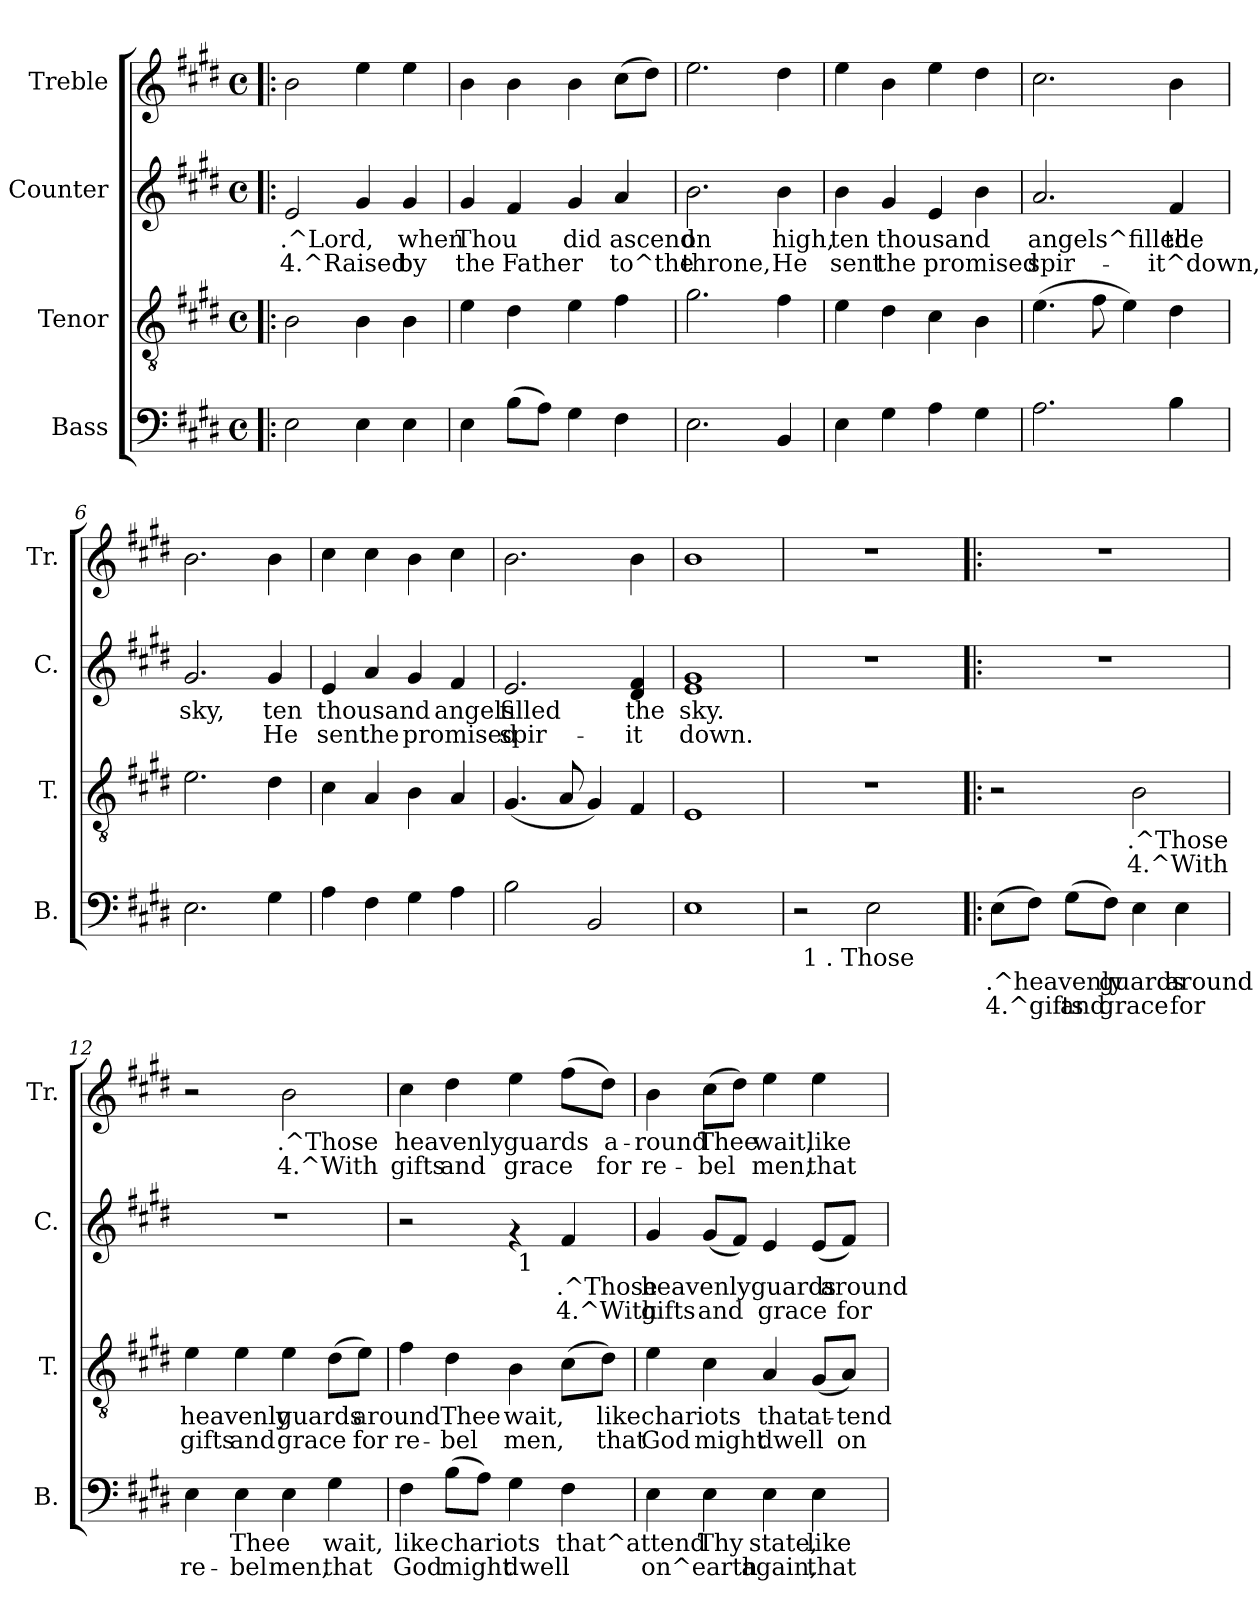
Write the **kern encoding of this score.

**kern	**text	**text	**kern	**text	**text	**kern	**text	**text	**kern	**text	**text
*part4	*part4	*part4	*part3	*part3	*part3	*part2	*part2	*part2	*part1	*part1	*part1
*staff4	*staff4	*staff4	*staff3	*staff3	*staff3	*staff2	*staff2	*staff2	*staff1	*staff1	*staff1
*I"Bass	*	*	*I"Tenor	*	*	*I"Counter	*	*	*I"Treble	*	*
*I'B.	*	*	*I'T.	*	*	*I'C.	*	*	*I'Tr.	*	*
!!LO:PB:g=z
*stria5	*	*	*stria5	*	*	*stria5	*	*	*stria5	*	*
*clefF4	*	*	*clefGv2	*	*	*clefG2	*	*	*clefG2	*	*
*k[f#c#g#d#]	*	*	*k[f#c#g#d#]	*	*	*k[f#c#g#d#]	*	*	*k[f#c#g#d#]	*	*
*E:	*	*	*E:	*	*	*E:	*	*	*E:	*	*
*M4/4	*	*	*M4/4	*	*	*M4/4	*	*	*M4/4	*	*
*met(c)	*	*	*met(c)	*	*	*met(c)	*	*	*met(c)	*	*
=1!|:	=1!|:	=1!|:	=1!|:	=1!|:	=1!|:	=1!|:	=1!|:	=1!|:	=1!|:	=1!|:	=1!|:
!	!LO:LY:b:rj	!	!	!LO:LY:b:rj	!	!	!LO:LY:b:rj	!LO:LY:b:rj	!	!LO:LY:b:rj	!
2E\	.	.	2B\	.	.	2e/	.^Lord,	4.^Raised	2b\	.	.
!	!LO:LY:b:rj	!	!	!LO:LY:b:rj	!	!	!LO:LY:b:rj	!LO:LY:b:rj	!	!LO:LY:b:rj	!
4E\	.	.	4B\	.	.	4g#/	.	.	4ee\	.	.
!	!LO:LY:b:rj	!	!	!LO:LY:b:rj	!	!	!LO:LY:b:rj	!LO:LY:b:rj	!	!LO:LY:b:rj	!
4E\	.	.	4B\	.	.	4g#/	when	by	4ee\	.	.
=2	=2	=2	=2	=2	=2	=2	=2	=2	=2	=2	=2
!	!LO:LY:b:rj	!	!	!LO:LY:b:rj	!	!	!LO:LY:b:rj	!LO:LY:b:rj	!	!LO:LY:b:rj	!
4E\	.	.	4e\	.	.	4g#/	Thou	the	4b\	.	.
!	!LO:LY:b:rj	!	!	!LO:LY:b:rj	!	!	!LO:LY:b:rj	!LO:LY:b:rj	!	!LO:LY:b:rj	!
(>8B\L	.	.	4d#\	.	.	4f#/	.	Father	4b\	.	.
!	!LO:LY:b:rj	!	!	!	!	!	!	!	!	!	!
8A\J)	.	.	.	.	.	.	.	.	.	.	.
!	!LO:LY:b:rj	!	!	!LO:LY:b:rj	!	!	!LO:LY:b:rj	!LO:LY:b:rj	!	!LO:LY:b:rj	!
4G#\	.	.	4e\	.	.	4g#/	did	.	4b\	.	.
!	!LO:LY:b:rj	!	!	!LO:LY:b:rj	!	!	!LO:LY:b:rj	!LO:LY:b:rj	!	!LO:LY:b:rj	!
4F#\	.	.	4f#\	.	.	4a/	ascend	to^the	(>8cc#\L	.	.
!	!	!	!	!	!	!	!	!	!	!LO:LY:b:rj	!
.	.	.	.	.	.	.	.	.	8dd#\J)	.	.
=3	=3	=3	=3	=3	=3	=3	=3	=3	=3	=3	=3
!	!LO:LY:b:rj	!	!	!LO:LY:b:rj	!	!	!LO:LY:b:rj	!LO:LY:b:rj	!	!LO:LY:b:rj	!
2.E\	.	.	2.g#\	.	.	2.b\	on	throne,	2.ee\	.	.
!	!LO:LY:b:rj	!	!	!LO:LY:b:rj	!	!	!LO:LY:b:rj	!LO:LY:b:rj	!	!LO:LY:b:rj	!
4BB/	.	.	4f#\	.	.	4b\	high,	He	4dd#\	.	.
=4	=4	=4	=4	=4	=4	=4	=4	=4	=4	=4	=4
!	!LO:LY:b:rj	!	!	!LO:LY:b:rj	!	!	!LO:LY:b:rj	!LO:LY:b:rj	!	!LO:LY:b:rj	!
4E\	.	.	4e\	.	.	4b\	ten	sent	4ee\	.	.
!	!LO:LY:b:rj	!	!	!LO:LY:b:rj	!	!	!LO:LY:b:rj	!LO:LY:b:rj	!	!LO:LY:b:rj	!
4G#\	.	.	4d#\	.	.	4g#/	thousand	the	4b\	.	.
!	!LO:LY:b:rj	!	!	!LO:LY:b:rj	!	!	!LO:LY:b:rj	!LO:LY:b:rj	!	!LO:LY:b:rj	!
4A\	.	.	4c#\	.	.	4e/	.	promised	4ee\	.	.
!	!LO:LY:b:rj	!	!	!LO:LY:b:rj	!	!	!LO:LY:b:rj	!LO:LY:b:rj	!	!LO:LY:b:rj	!
4G#\	.	.	4B\	.	.	4b\	.	.	4dd#\	.	.
=5	=5	=5	=5	=5	=5	=5	=5	=5	=5	=5	=5
!	!LO:LY:b:rj	!	!	!LO:LY:b:rj	!	!	!LO:LY:b:rj	!LO:LY:b:rj	!	!LO:LY:b:rj	!
2.A\	.	.	(>4.e\	.	.	2.a/	angels^filled	spir-	2.cc#>\	.	.
!	!	!	!	!LO:LY:b:rj	!	!	!	!	!	!	!
.	.	.	8f#\	.	.	.	.	.	.	.	.
!	!	!	!	!LO:LY:b:rj	!	!	!	!	!	!	!
.	.	.	4e\)	.	.	.	.	.	.	.	.
!	!LO:LY:b:rj	!	!	!LO:LY:b:rj	!	!	!LO:LY:b:rj	!LO:LY:b:rj	!	!LO:LY:b:rj	!
4B\	.	.	4d#\	.	.	4f#/	-the	it^down,	4b\	.	.
=6	=6	=6	=6	=6	=6	=6	=6	=6	=6	=6	=6
!	!LO:LY:b:rj	!	!	!LO:LY:b:rj	!	!	!LO:LY:b:rj	!LO:LY:b:rj	!	!LO:LY:b:rj	!
2.E\	.	.	2.e\	.	.	2.g#/	sky,	.	2.b\	.	.
!	!LO:LY:b:rj	!	!	!LO:LY:b:rj	!	!	!LO:LY:b:rj	!LO:LY:b:rj	!	!LO:LY:b:rj	!
4G#\	.	.	4d#\	.	.	4g#/	ten	He	4b\	.	.
=7	=7	=7	=7	=7	=7	=7	=7	=7	=7	=7	=7
!	!LO:LY:b:rj	!	!	!LO:LY:b:rj	!	!	!LO:LY:b:rj	!LO:LY:b:rj	!	!LO:LY:b:rj	!
4A\	.	.	4c#\	.	.	4e/	thousand	sent	4cc#\	.	.
!	!LO:LY:b:rj	!	!	!LO:LY:b:rj	!	!	!LO:LY:b:rj	!LO:LY:b:rj	!	!LO:LY:b:rj	!
4F#\	.	.	4A/	.	.	4a/	.	the	4cc#\	.	.
!	!LO:LY:b:rj	!	!	!LO:LY:b:rj	!	!	!LO:LY:b:rj	!LO:LY:b:rj	!	!LO:LY:b:rj	!
4G#\	.	.	4B\	.	.	4g#/	.	promised	4b\	.	.
!	!LO:LY:b:rj	!	!	!LO:LY:b:rj	!	!	!LO:LY:b:rj	!LO:LY:b:rj	!	!LO:LY:b:rj	!
4A\	.	.	4A/	.	.	4f#/	angels	.	4cc#\	.	.
=8	=8	=8	=8	=8	=8	=8	=8	=8	=8	=8	=8
!	!LO:LY:b:rj	!	!	!LO:LY:b:rj	!	!	!LO:LY:b:rj	!LO:LY:b:rj	!	!LO:LY:b:rj	!
2B\	.	.	(<4.G#/	.	.	2.e/	filled	spir-	2.b\	.	.
!	!	!	!	!LO:LY:b:rj	!	!	!	!	!	!	!
.	.	.	8A/	.	.	.	.	.	.	.	.
!	!LO:LY:b:rj	!	!	!LO:LY:b:rj	!	!	!	!	!	!	!
2BB/	.	.	4G#/)	.	.	.	.	.	.	.	.
!	!	!	!	!LO:LY:b:rj	!	!	!LO:LY:b:rj	!LO:LY:b:rj	!	!LO:LY:b:rj	!
.	.	.	4F#/	.	.	4d#/ 4f#/	-the	it	4b\	.	.
=9	=9	=9	=9	=9	=9	=9	=9	=9	=9	=9	=9
!	!LO:LY:b:rj	!	!	!LO:LY:b:rj	!	!	!LO:LY:b:rj	!LO:LY:b:rj	!	!LO:LY:b:rj	!
1E	.	.	1E	.	.	1g# 1e	sky.	down.	1b	.	.
=10	=10	=10	=10	=10	=10	=10	=10	=10	=10	=10	=10
*^	*	*	*	*	*	*	*	*	*	*	*
2r	64ryy	.	.	1r	.	.	1r	.	.	1r	.	.
!	!LO:TX:b:t=1 . Those	!	!	!	!	!	!	!	!	!	!	!
.	2ryy	.	.	.	.	.	.	.	.	.	.	.
!	!	!LO:LY:b:rj	!	!	!	!	!	!	!	!	!	!
2E\	.	.	.	.	.	.	.	.	.	.	.	.
.	4ryy	.	.	.	.	.	.	.	.	.	.	.
.	8...ryy	.	.	.	.	.	.	.	.	.	.	.
!!LO:PB:g=z
=11!|:	=11!|:	=11!|:	=11!|:	=11!|:	=11!|:	=11!|:	=11!|:	=11!|:	=11!|:	=11!|:	=11!|:	=11!|:
!	!	!LO:LY:b:rj	!LO:LY:b:rj	!	!	!	!	!	!	!	!	!
*v	*v	*	*	*	*	*	*	*	*	*	*	*
(>8E\L	.^heavenly	4.^gifts	2r	.	.	1r	.	.	1r	.	.
!	!LO:LY:b:rj	!LO:LY:b:rj	!	!	!	!	!	!	!	!	!
8F#\J)	.	.	.	.	.	.	.	.	.	.	.
!	!LO:LY:b:rj	!LO:LY:b:rj	!	!	!	!	!	!	!	!	!
(>8G#\L	.	and	.	.	.	.	.	.	.	.	.
!	!LO:LY:b:rj	!LO:LY:b:rj	!	!	!	!	!	!	!	!	!
8F#\J)	guards	grace	.	.	.	.	.	.	.	.	.
!	!LO:LY:b:rj	!LO:LY:b:rj	!	!LO:LY:b:rj	!LO:LY:b:rj	!	!	!	!	!	!
4E\	.	.	2B<\	.^Those	4.^With	.	.	.	.	.	.
!	!LO:LY:b:rj	!LO:LY:b:rj	!	!	!	!	!	!	!	!	!
4E\	around	for	.	.	.	.	.	.	.	.	.
=12	=12	=12	=12	=12	=12	=12	=12	=12	=12	=12	=12
!	!LO:LY:b:rj	!LO:LY:b:rj	!	!LO:LY:b:rj	!LO:LY:b:rj	!	!	!	!	!	!
4E\	-	-re-	4e\	heavenly	gifts	1r	.	.	2r	.	.
!	!LO:LY:b:rj	!LO:LY:b:rj	!	!LO:LY:b:rj	!LO:LY:b:rj	!	!	!	!	!	!
4E\	-Thee	bel	4e\	.	and	.	.	.	.	.	.
!	!LO:LY:b:rj	!LO:LY:b:rj	!	!LO:LY:b:rj	!LO:LY:b:rj	!	!	!	!	!LO:LY:b:rj	!LO:LY:b:rj
4E\	.	men,	4e\	guards	grace	.	.	.	2b\	.^Those	4.^With
!	!LO:LY:b:rj	!LO:LY:b:rj	!	!LO:LY:b:rj	!LO:LY:b:rj	!	!	!	!	!	!
4G#\	wait,	that	(>8d#\L	.	.	.	.	.	.	.	.
!	!	!	!	!LO:LY:b:rj	!LO:LY:b:rj	!	!	!	!	!	!
.	.	.	8e\J)	around	for	.	.	.	.	.	.
=13	=13	=13	=13	=13	=13	=13	=13	=13	=13	=13	=13
!	!LO:LY:b:rj	!LO:LY:b:rj	!	!LO:LY:b:rj	!LO:LY:b:rj	!	!	!	!	!LO:LY:b:rj	!LO:LY:b:rj
*	*	*	*	*	*	*^	*	*	*	*	*
4F#\	like	God	4f#\	-	-re-	2r	2ryy	.	.	4cc#\	heavenly	gifts
!	!LO:LY:b:rj	!LO:LY:b:rj	!	!LO:LY:b:rj	!LO:LY:b:rj	!	!	!	!	!	!LO:LY:b:rj	!LO:LY:b:rj
(>8B\L	chariots	might	4d#\	-Thee	bel	.	.	.	.	4dd#\	.	and
!	!LO:LY:b:rj	!LO:LY:b:rj	!	!	!	!	!	!	!	!	!	!
8A\J)	.	.	.	.	.	.	.	.	.	.	.	.
!	!LO:LY:b:rj	!LO:LY:b:rj	!	!LO:LY:b:rj	!LO:LY:b:rj	!	!	!	!	!	!LO:LY:b:rj	!LO:LY:b:rj
4G#\	.	dwell	4B\	wait,	men,	4rf	64ryy	.	.	4ee\	guards	grace
!	!	!	!	!	!	!	!LO:TX:b:t=1	!	!	!	!	!
.	.	.	.	.	.	.	4ryy	.	.	.	.	.
!	!LO:LY:b:rj	!LO:LY:b:rj	!	!LO:LY:b:rj	!LO:LY:b:rj	!	!	!LO:LY:b:rj	!LO:LY:b:rj	!	!LO:LY:b:rj	!LO:LY:b:rj
4F#\	that^attend	.	(>8c#\L	.	.	4f#/	.	.^Those	4.^With	(>8ff#\L	.	-
.	.	.	.	.	.	.	8...ryy	.	.	.	.	.
!	!	!	!	!LO:LY:b:rj	!LO:LY:b:rj	!	!	!	!	!	!LO:LY:b:rj	!LO:LY:b:rj
.	.	.	8d#\J)	like	that	.	.	.	.	8dd#\J)	-a-	-for
=14	=14	=14	=14	=14	=14	=14	=14	=14	=14	=14	=14	=14
!	!LO:LY:b:rj	!LO:LY:b:rj	!	!LO:LY:b:rj	!LO:LY:b:rj	!	!	!LO:LY:b:rj	!LO:LY:b:rj	!	!LO:LY:b:rj	!LO:LY:b:rj
*	*	*	*	*	*	*v	*v	*	*	*	*	*
4E\	.	on^earth	4e\	chariots	God	4g#/	heavenlyguards	gifts	4b\	round	re-
!	!LO:LY:b:rj	!LO:LY:b:rj	!	!LO:LY:b:rj	!LO:LY:b:rj	!	!LO:LY:b:rj	!LO:LY:b:rj	!	!LO:LY:b:rj	!LO:LY:b:rj
4E\	Thy	.	4c#\	.	might	(<8g#/L	.	and	(>8cc#\L	-Thee	bel
!	!	!	!	!	!	!	!LO:LY:b:rj	!LO:LY:b:rj	!	!LO:LY:b:rj	!LO:LY:b:rj
.	.	.	.	.	.	8f#/J)	.	.	8dd#\J)	.	.
!	!LO:LY:b:rj	!LO:LY:b:rj	!	!LO:LY:b:rj	!LO:LY:b:rj	!	!LO:LY:b:rj	!LO:LY:b:rj	!	!LO:LY:b:rj	!LO:LY:b:rj
4E\	state,	again,	4A/	that	dwell	4e/	.	grace	4ee\	wait,	men,
!	!LO:LY:b:rj	!LO:LY:b:rj	!	!LO:LY:b:rj	!LO:LY:b:rj	!	!LO:LY:b:rj	!LO:LY:b:rj	!	!LO:LY:b:rj	!LO:LY:b:rj
4E\	like	that	(<8G#/L	at-	-	(<8e/L	.	.	4ee\	like	that
!	!	!	!	!LO:LY:b:rj	!LO:LY:b:rj	!	!LO:LY:b:rj	!LO:LY:b:rj	!	!	!
.	.	.	8A/J)	tend	on	8f#/J)	around	for	.	.	.
=	=	=	=	=	=	=	=	=	=	=	=
*-	*-	*-	*-	*-	*-	*-	*-	*-	*-	*-	*-
